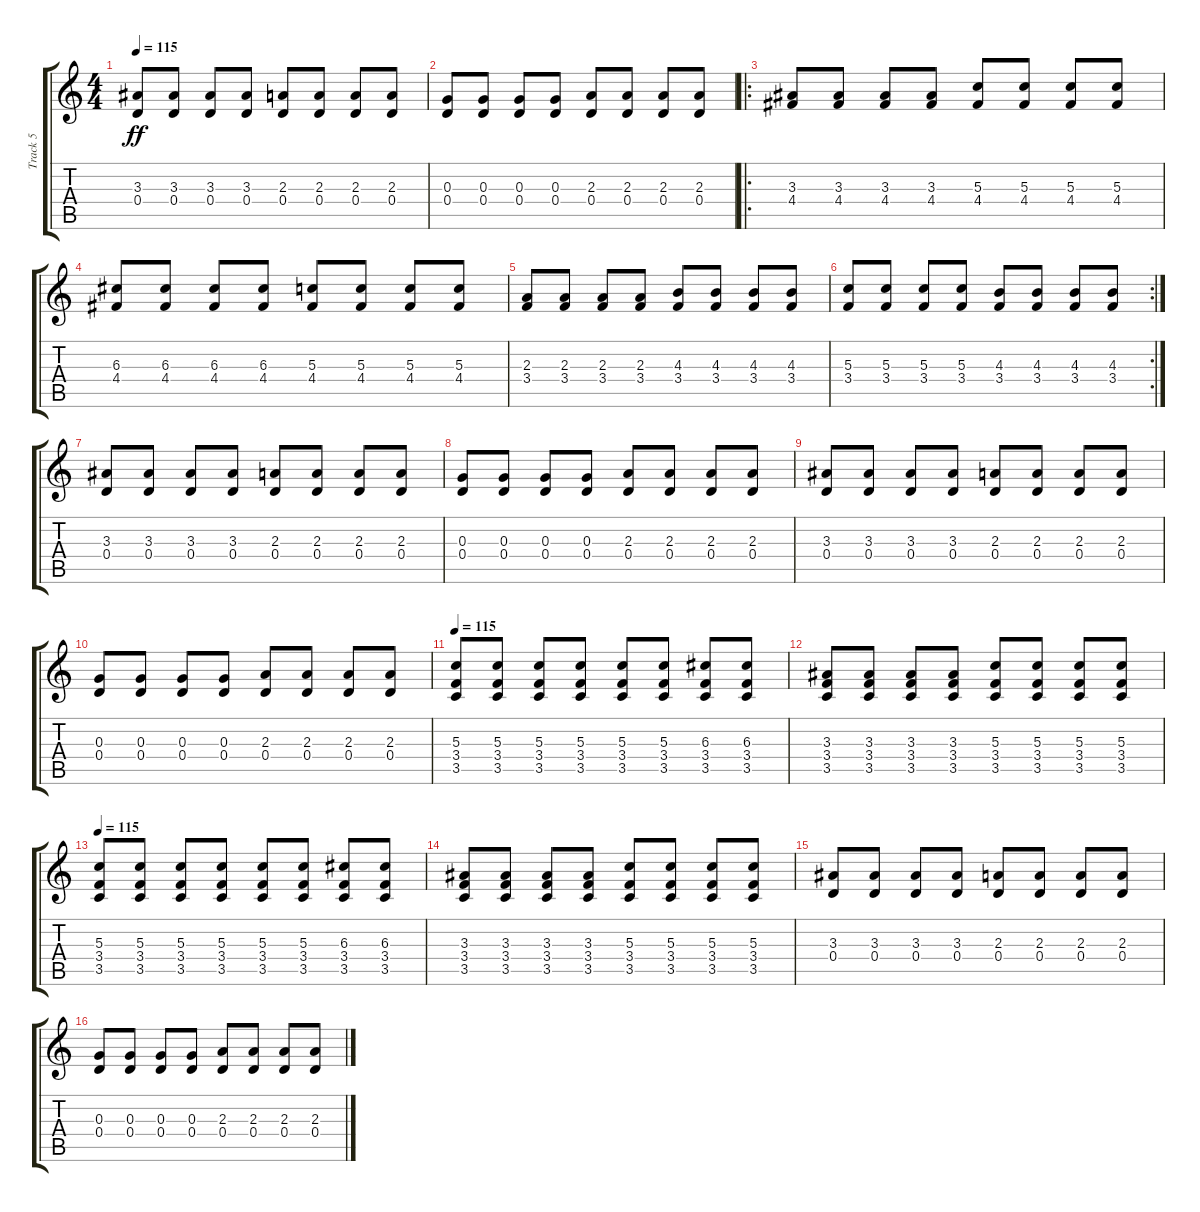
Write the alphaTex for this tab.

\track ("Track 5" "Track 5") {instrument distortionguitar}
\staff {score tabs}
\tuning (E4 B3 G3 D3 A2 E2) {hide}
\ts (4 4)
\tempo 115
\clef g2
\ks c
(3.3 0.4).8{dy ff} (3.3 0.4).8 (3.3 0.4).8 (3.3 0.4).8 (2.3 0.4).8 (2.3 0.4).8 (2.3 0.4).8 (2.3 0.4).8 |
(0.3 0.4).8 (0.3 0.4).8 (0.3 0.4).8 (0.3 0.4).8 (2.3 0.4).8 (2.3 0.4).8 (2.3 0.4).8 (2.3 0.4).8 |
\ro
(3.3 4.4).8 (3.3 4.4).8 (3.3 4.4).8 (3.3 4.4).8 (5.3 4.4).8 (5.3 4.4).8 (5.3 4.4).8 (5.3 4.4).8 |
(6.3 4.4).8 (6.3 4.4).8 (6.3 4.4).8 (6.3 4.4).8 (5.3 4.4).8 (5.3 4.4).8 (5.3 4.4).8 (5.3 4.4).8 |
(2.3 3.4).8 (2.3 3.4).8 (2.3 3.4).8 (2.3 3.4).8 (4.3 3.4).8 (4.3 3.4).8 (4.3 3.4).8 (4.3 3.4).8 |
\rc 2
(5.3 3.4).8 (5.3 3.4).8 (5.3 3.4).8 (5.3 3.4).8 (4.3 3.4).8 (4.3 3.4).8 (4.3 3.4).8 (4.3 3.4).8 |
(3.3 0.4).8 (3.3 0.4).8 (3.3 0.4).8 (3.3 0.4).8 (2.3 0.4).8 (2.3 0.4).8 (2.3 0.4).8 (2.3 0.4).8 |
(0.3 0.4).8 (0.3 0.4).8 (0.3 0.4).8 (0.3 0.4).8 (2.3 0.4).8 (2.3 0.4).8 (2.3 0.4).8 (2.3 0.4).8 |
(3.3 0.4).8 (3.3 0.4).8 (3.3 0.4).8 (3.3 0.4).8 (2.3 0.4).8 (2.3 0.4).8 (2.3 0.4).8 (2.3 0.4).8 |
(0.3 0.4).8 (0.3 0.4).8 (0.3 0.4).8 (0.3 0.4).8 (2.3 0.4).8 (2.3 0.4).8 (2.3 0.4).8 (2.3 0.4).8 |
\tempo 115
(5.3 3.4 3.5).8 (5.3 3.4 3.5).8 (5.3 3.4 3.5).8 (5.3 3.4 3.5).8 (5.3 3.4 3.5).8 (5.3 3.4 3.5).8 (6.3 3.4 3.5).8 (6.3 3.4 3.5).8 |
(3.3 3.4 3.5).8 (3.3 3.4 3.5).8 (3.3 3.4 3.5).8 (3.3 3.4 3.5).8 (5.3 3.4 3.5).8 (5.3 3.4 3.5).8 (5.3 3.4 3.5).8 (5.3 3.4 3.5).8 |
\tempo 115
(5.3 3.4 3.5).8 (5.3 3.4 3.5).8 (5.3 3.4 3.5).8 (5.3 3.4 3.5).8 (5.3 3.4 3.5).8 (5.3 3.4 3.5).8 (6.3 3.4 3.5).8 (6.3 3.4 3.5).8 |
(3.3 3.4 3.5).8 (3.3 3.4 3.5).8 (3.3 3.4 3.5).8 (3.3 3.4 3.5).8 (5.3 3.4 3.5).8 (5.3 3.4 3.5).8 (5.3 3.4 3.5).8 (5.3 3.4 3.5).8 |
(3.3 0.4).8 (3.3 0.4).8 (3.3 0.4).8 (3.3 0.4).8 (2.3 0.4).8 (2.3 0.4).8 (2.3 0.4).8 (2.3 0.4).8 |
(0.3 0.4).8 (0.3 0.4).8 (0.3 0.4).8 (0.3 0.4).8 (2.3 0.4).8 (2.3 0.4).8 (2.3 0.4).8 (2.3 0.4).8
